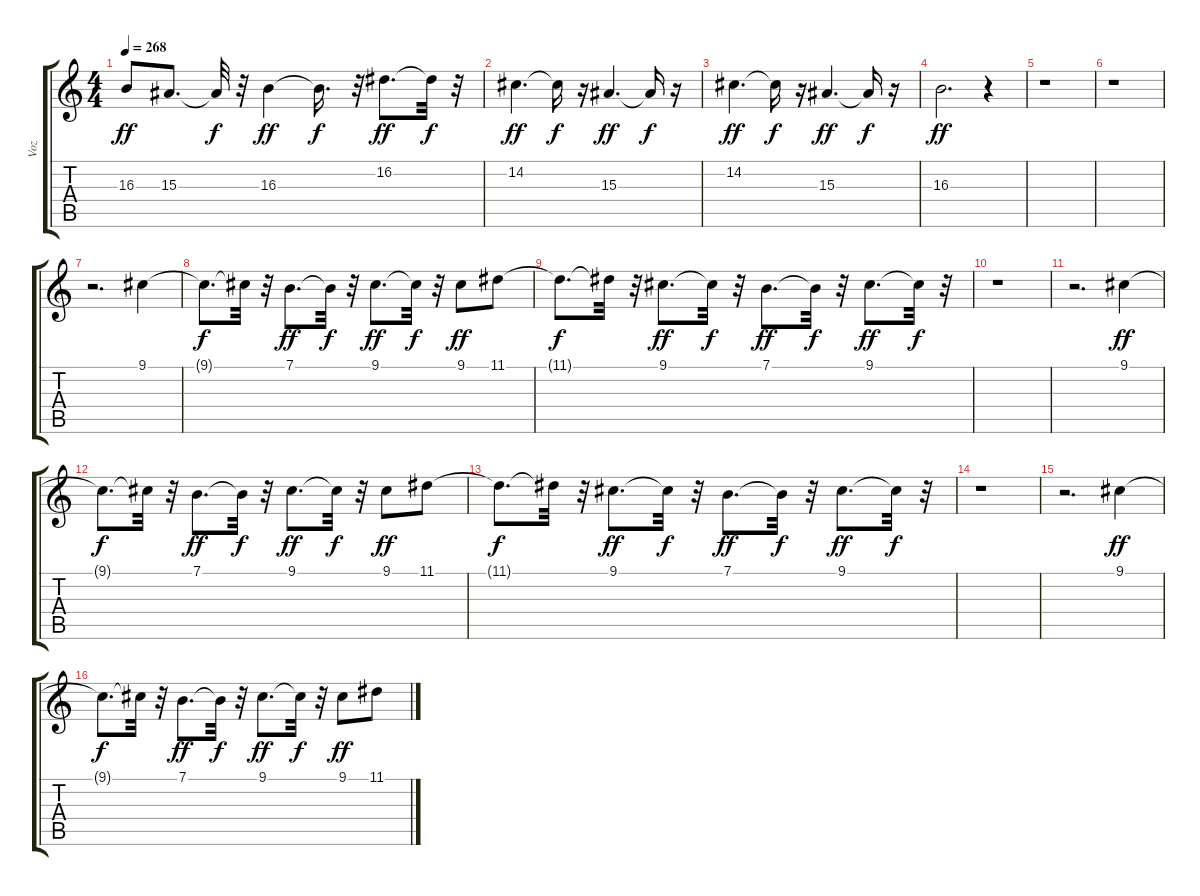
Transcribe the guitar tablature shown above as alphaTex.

\track ("Voz" "Voz") {instrument trumpet}
\staff {score tabs}
\tuning (E4 B3 G3 D3 A2 E2) {hide}
\ts (4 4)
\tempo 268
\clef g2
\ks c
16.3.8{dy ff} 15.3.8{d} 15.3{t}.32{dy f} r.32 16.3.4{dy ff} 16.3{t}.16{d dy f} r.32 16.2.8{d dy ff} 16.2{t}.32{dy f} r.32 |
14.2.4{d dy ff} 14.2{t}.16{dy f} r.16 15.3.4{d dy ff} 15.3{t}.16{dy f} r.16 |
14.2.4{d dy ff} 14.2{t}.16{dy f} r.16 15.3.4{d dy ff} 15.3{t}.16{dy f} r.16 |
16.3.2{d dy ff} r.4 |
r.1 |
r.1 |
r.2{d} 9.1.4 |
9.1{t}.8{d dy f} 9.1{t}.32 r.32 7.1.8{d dy ff} 7.1{t}.32{dy f} r.32 9.1.8{d dy ff} 9.1{t}.32{dy f} r.32 9.1.8{dy ff} 11.1.8 |
11.1{t}.8{d dy f} 11.1{t}.32 r.32 9.1.8{d dy ff} 9.1{t}.32{dy f} r.32 7.1.8{d dy ff} 7.1{t}.32{dy f} r.32 9.1.8{d dy ff} 9.1{t}.32{dy f} r.32 |
r.1 |
r.2{d} 9.1.4{dy ff} |
9.1{t}.8{d dy f} 9.1{t}.32 r.32 7.1.8{d dy ff} 7.1{t}.32{dy f} r.32 9.1.8{d dy ff} 9.1{t}.32{dy f} r.32 9.1.8{dy ff} 11.1.8 |
11.1{t}.8{d dy f} 11.1{t}.32 r.32 9.1.8{d dy ff} 9.1{t}.32{dy f} r.32 7.1.8{d dy ff} 7.1{t}.32{dy f} r.32 9.1.8{d dy ff} 9.1{t}.32{dy f} r.32 |
r.1 |
r.2{d} 9.1.4{dy ff} |
9.1{t}.8{d dy f} 9.1{t}.32 r.32 7.1.8{d dy ff} 7.1{t}.32{dy f} r.32 9.1.8{d dy ff} 9.1{t}.32{dy f} r.32 9.1.8{dy ff} 11.1.8
